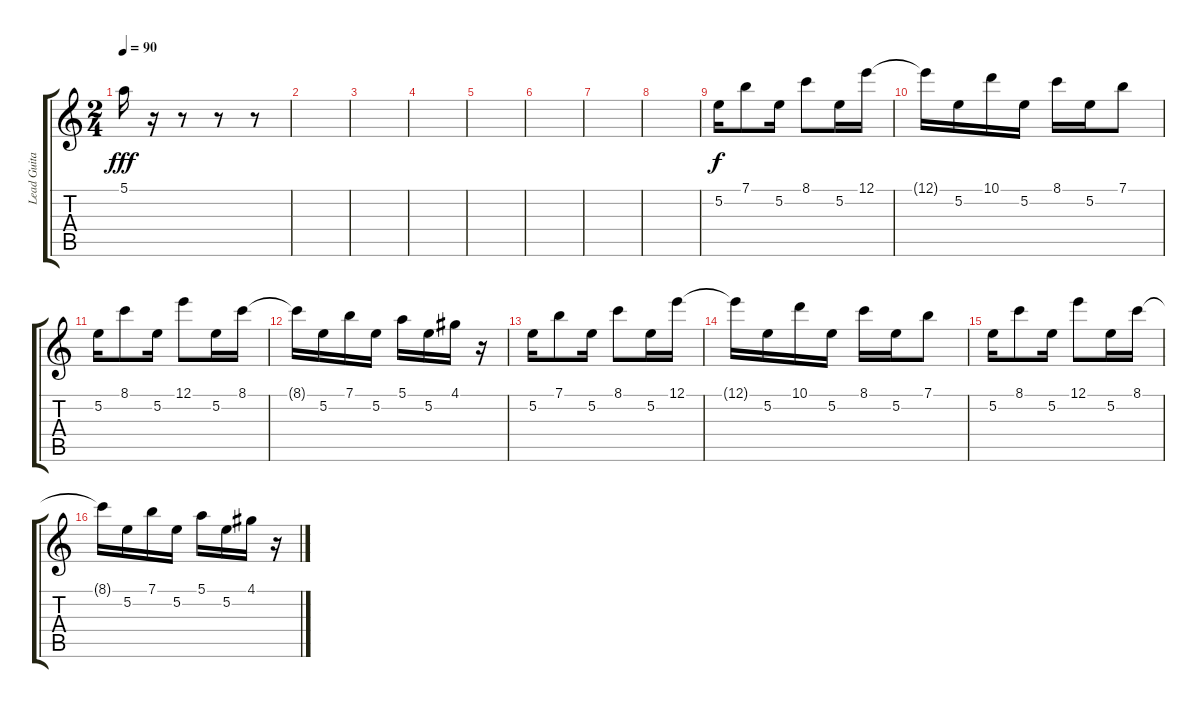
\track ("Lead Guitar" "Lead Guita") {instrument acousticguitarsteel}
\staff {score tabs}
\tuning (E4 B3 G3 D3 A2 E2) {hide}
\ts (2 4)
\tempo 90
\clef g2
\ks c
5.1.16{dy fff} r.16 r.8 r.8 r.8 |
|
|
|
|
|
|
|
5.2.16{dy f} 7.1.8 5.2.16 8.1.8 5.2.16 12.1.16 |
12.1{t}.16 5.2.16 10.1.16 5.2.16 8.1.16 5.2.16 7.1.8 |
5.2.16 8.1.8 5.2.16 12.1.8 5.2.16 8.1.16 |
8.1{t}.16 5.2.16 7.1.16 5.2.16 5.1.16 5.2.16 4.1.16 r.16 |
5.2.16 7.1.8 5.2.16 8.1.8 5.2.16 12.1.16 |
12.1{t}.16 5.2.16 10.1.16 5.2.16 8.1.16 5.2.16 7.1.8 |
5.2.16 8.1.8 5.2.16 12.1.8 5.2.16 8.1.16 |
8.1{t}.16 5.2.16 7.1.16 5.2.16 5.1.16 5.2.16 4.1.16 r.16
